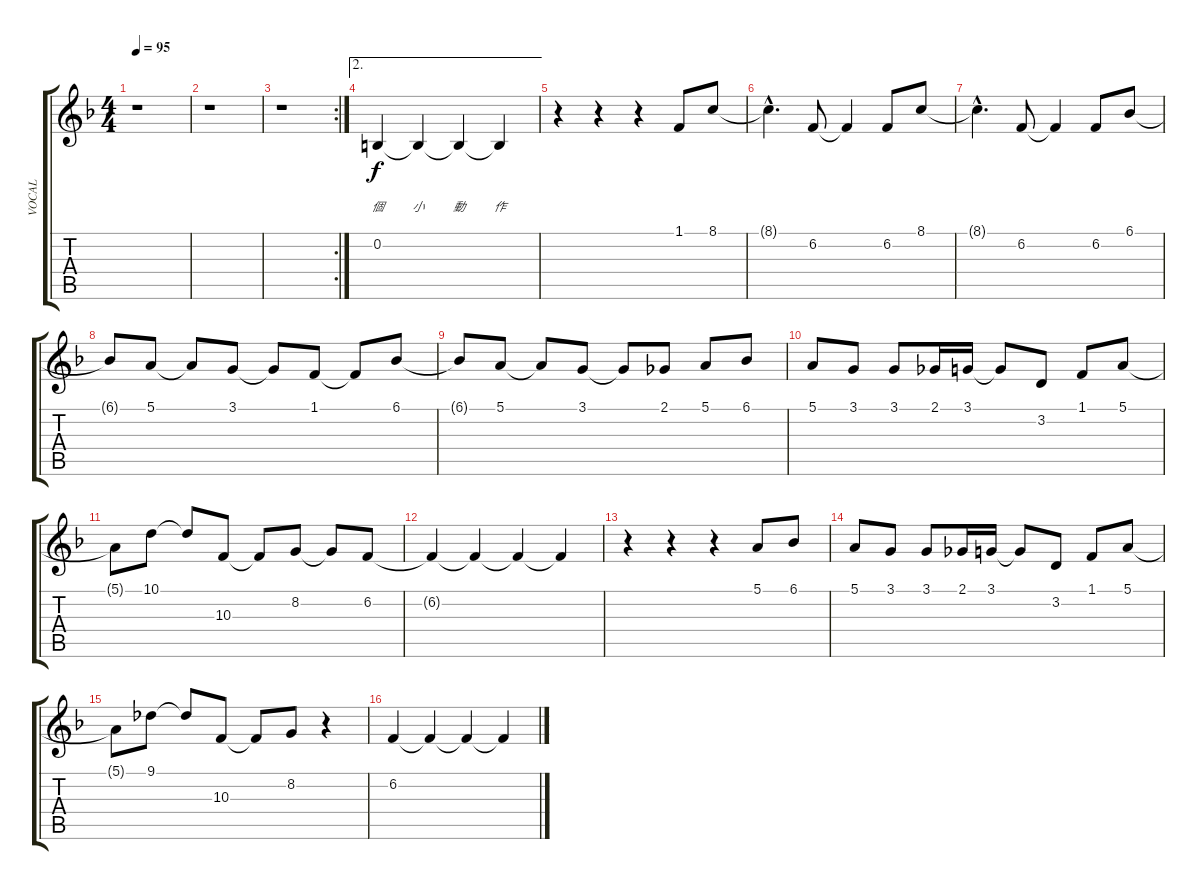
\track ("VOCAL" "VOCAL") {instrument electricgrandpiano}
\staff {score tabs}
\tuning (E4 B3 G3 D3 A2 E2) {hide}
\ts (4 4)
\tempo 95
\clef g2
\ks f
r.1{dy f} |
r.1 |
\rc 2
r.1 |
\ae 2
0.2.4{lyrics (0 "") lyrics (1 "") lyrics (2 "") lyrics (3 "個") lyrics (4 "")} 0.2{t}.4{lyrics (0 "") lyrics (1 "") lyrics (2 "") lyrics (3 "小") lyrics (4 "")} 0.2{t}.4{lyrics (0 "") lyrics (1 "") lyrics (2 "") lyrics (3 "動") lyrics (4 "")} 0.2{t}.4{lyrics (0 "") lyrics (1 "") lyrics (2 "") lyrics (3 "作") lyrics (4 "")} |
r.4 r.4 r.4 1.1.8 8.1.8 |
8.1{hac t}.4{d} 6.2.8 6.2{t}.4 6.2.8 8.1.8 |
8.1{hac t}.4{d} 6.2.8 6.2{t}.4 6.2.8 6.1.8 |
6.1{t}.8 5.1.8 5.1{t}.8 3.1.8 3.1{t}.8 1.1.8 1.1{t}.8 6.1.8 |
6.1{t}.8 5.1.8 5.1{t}.8 3.1.8 3.1{t}.8 2.1.8 5.1.8 6.1.8 |
5.1.8 3.1.8 3.1.8 2.1.16 3.1.16 3.1{t}.8 3.2.8 1.1.8 5.1.8 |
5.1{t}.8 10.1.8 10.1{t}.8 10.3.8 10.3{t}.8 8.2.8 8.2{t}.8 6.2.8 |
6.2{t}.4 6.2{t}.4 6.2{t}.4 6.2{t}.4 |
r.4 r.4 r.4 5.1.8 6.1.8 |
5.1.8 3.1.8 3.1.8 2.1.16 3.1.16 3.1{t}.8 3.2.8 1.1.8 5.1.8 |
5.1{t}.8 9.1.8 9.1{t}.8 10.3.8 10.3{t}.8 8.2.8 r.4 |
6.2.4 6.2{t}.4 6.2{t}.4 6.2{t}.4
